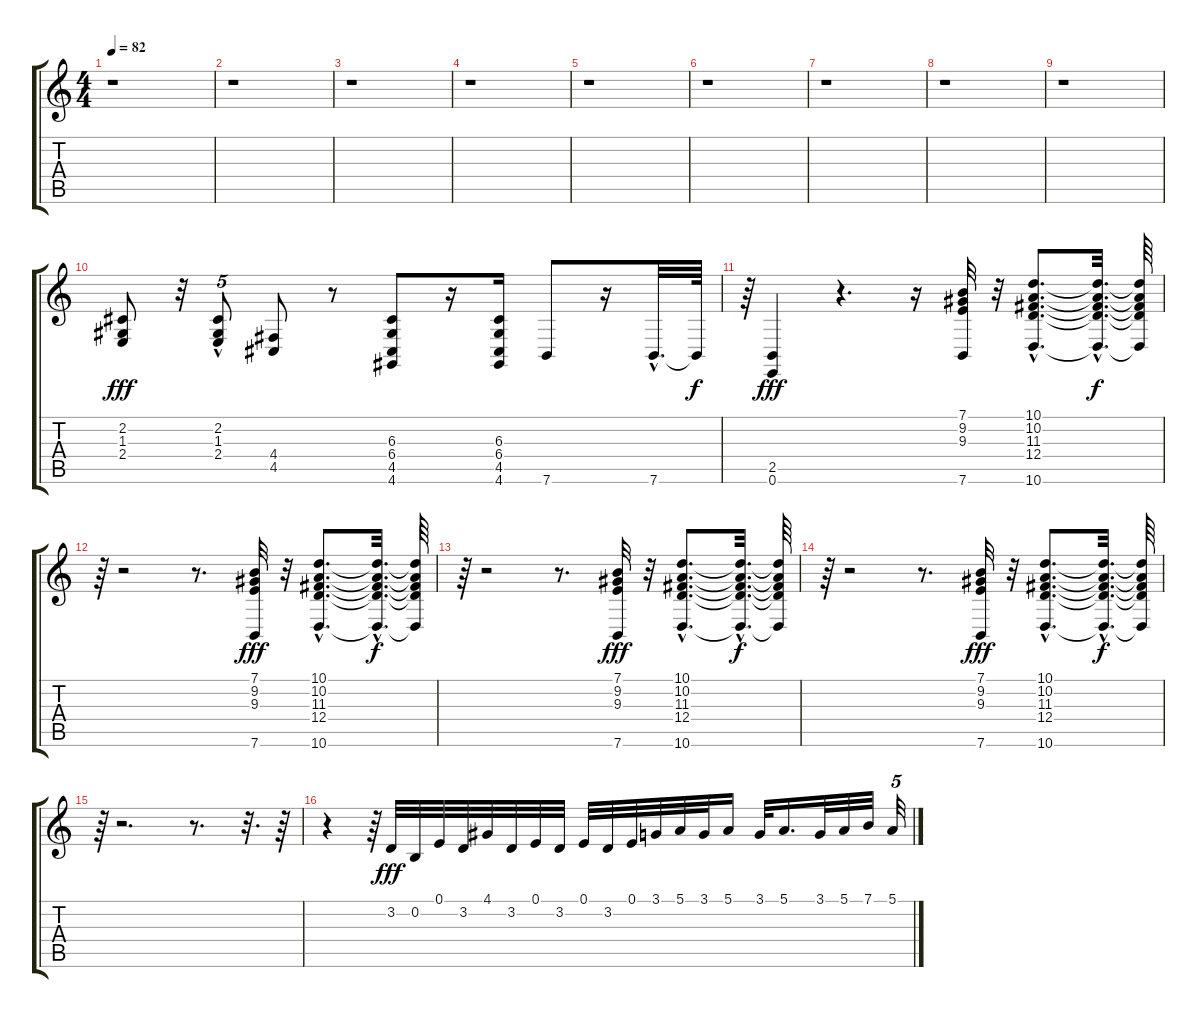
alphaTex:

\track "" {instrument acousticgrandpiano}
\staff {score tabs}
\tuning (E4 B3 G3 D3 A2 E2) {hide}
\ts (4 4)
\tempo 82
\clef g2
\ks c
r.1{dy fff} |
r.1 |
r.1 |
r.1 |
r.1 |
r.1 |
r.1 |
r.1 |
r.1 |
(2.2 1.3 2.4).8 r.32 (2.2{hac} 1.3 2.4).8{tu (5 4)} (4.4 4.5).8 r.8 (6.3 6.4 4.5 4.6).8 r.16 (6.3 6.4 4.5 4.6).16 7.6.8 r.16 7.6{hac}.32{d} 7.6{t}.64{dy f} |
r.64 (2.5 0.6).4{dy fff} r.4{d} r.16 (7.1 9.2 9.3 7.6).32 r.32 (10.1{hac} 10.2{hac} 11.3{hac} 12.4{hac} 10.6{hac}).8{d} (10.1{hac t} 10.2{hac t} 11.3{hac t} 12.4{hac t} 10.6{hac t}).32{d dy f} (10.1{t} 10.2{t} 11.3{t} 12.4{t} 10.6{t}).64 |
r.64 r.2 r.8{d} (7.1 9.2 9.3 7.6).32{dy fff} r.32 (10.1{hac} 10.2{hac} 11.3{hac} 12.4{hac} 10.6{hac}).8{d} (10.1{hac t} 10.2{hac t} 11.3{hac t} 12.4{hac t} 10.6{hac t}).32{d dy f} (10.1{t} 10.2{t} 11.3{t} 12.4{t} 10.6{t}).64 |
r.64 r.2 r.8{d} (7.1 9.2 9.3 7.6).32{dy fff} r.32 (10.1{hac} 10.2{hac} 11.3{hac} 12.4{hac} 10.6{hac}).8{d} (10.1{hac t} 10.2{hac t} 11.3{hac t} 12.4{hac t} 10.6{hac t}).32{d dy f} (10.1{t} 10.2{t} 11.3{t} 12.4{t} 10.6{t}).64 |
r.64 r.2 r.8{d} (7.1 9.2 9.3 7.6).32{dy fff} r.32 (10.1{hac} 10.2{hac} 11.3{hac} 12.4{hac} 10.6{hac}).8{d} (10.1{hac t} 10.2{hac t} 11.3{hac t} 12.4{hac t} 10.6{hac t}).32{d dy f} (10.1{t} 10.2{t} 11.3{t} 12.4{t} 10.6{t}).64 |
r.64 r.2{d} r.8{d} r.32{d} r.64 |
r.4 r.64 3.2.32{dy fff} 0.2.32 0.1.32 3.2.32 4.1.32 3.2.32 0.1.32 3.2.32 0.1.32 3.2.32 0.1.32 3.1.32 5.1.32 3.1.32 5.1.16 3.1.32 5.1.16{d} 3.1.32 5.1.32 7.1.32 5.1.32{tu (5 4)}
